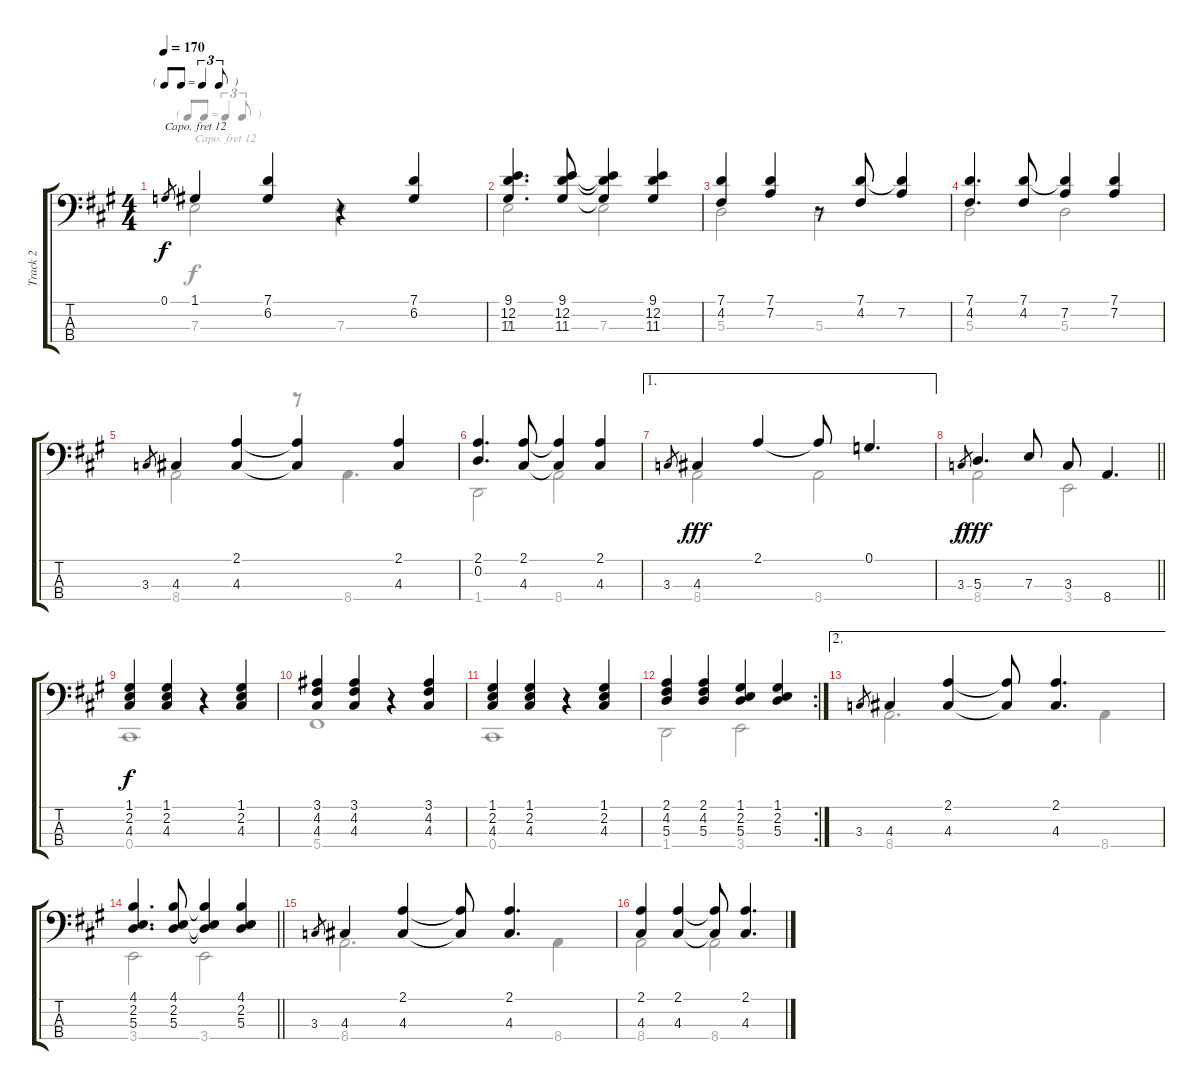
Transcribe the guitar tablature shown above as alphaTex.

\track ("Track 2" "Track 2") {instrument acousticgrandpiano}
\staff {score tabs}
\capo 12
\tuning (G2 D2 A1 Db1) {hide}
\voice
\ts (4 4)
\tf triplet8th
\tempo 170
\clef f4
\ks a
0.1.8{gr dy f} 1.1.4 (7.1 6.2).4 r.4 (7.1 6.2).4 |
(9.1 12.2 11.3).4{d} (9.1 12.2 11.3).8 (9.1{t} 12.2{t} 11.3{t}).4 (9.1 12.2 11.3).4 |
(7.1 4.2).4 (7.1 7.2).4 r.8 (7.1 4.2).8 (7.1{t} 7.2).4 |
(7.1 4.2).4{d} (7.1 4.2).8 (7.1{t} 7.2).4 (7.1 7.2).4 |
3.3.8{gr} 4.3.4 (2.1 4.3).4 (2.1{t} 4.3{t}).4 (2.1 4.3).4 |
(2.1 0.2).4{d} (2.1 4.3).8 (2.1{t} 4.3{t}).4 (2.1 4.3).4 |
\ae 1
3.3.8{gr} 4.3.4{dy fff} 2.1.4 2.1{t}.8 0.1.4{d} |
\barLineRight lightlight
3.3.8{gr dy f} 5.3.4{d dy fff} 7.3.8 3.3.8 8.4.4{d} |
(1.1 2.2 4.3).4{dy f} (1.1 2.2 4.3).4 r.4 (1.1 2.2 4.3).4 |
(3.1 4.2 4.3).4 (3.1 4.2 4.3).4 r.4 (3.1 4.2 4.3).4 |
(1.1 2.2 4.3).4 (1.1 2.2 4.3).4 r.4 (1.1 2.2 4.3).4 |
\rc 2
(2.1 4.2 5.3).4 (2.1 4.2 5.3).4 (1.1 2.2 5.3).4 (1.1 2.2 5.3).4 |
\ae 2
3.3.8{gr} 4.3.4 (2.1 4.3).4 (2.1{t} 4.3{t}).8 (2.1 4.3).4{d} |
\barLineRight lightlight
(4.1 2.2 5.3).4{d} (4.1 2.2 5.3).8 (4.1{t} 2.2{t} 5.3{t}).4 (4.1 2.2 5.3).4 |
3.3.8{gr} 4.3.4 (2.1 4.3).4 (2.1{t} 4.3{t}).8 (2.1 4.3).4{d} |
(2.1 4.3).4 (2.1 4.3).4 (2.1{t} 4.3{t}).8 (2.1 4.3).4{d}
\voice
\clef f4
\ottava regular
\simile none
\ks a
7.3.2{dy f} 7.3.2 |
7.3.2 7.3.2 |
5.3.2 5.3.2 |
5.3.2 5.3.2 |
8.4.2 r.8 8.4.4{d} |
1.4.2 8.4.2 |
8.4.2 8.4.2 |
\barLineRight lightlight
8.4.2 3.4.2 |
0.4.1 |
5.4.1 |
0.4.1 |
1.4.2 3.4.2 |
8.4.2{d} 8.4.4 |
\barLineRight lightlight
3.4.2 3.4.2 |
8.4.2{d} 8.4.4 |
8.4.2 8.4.2
